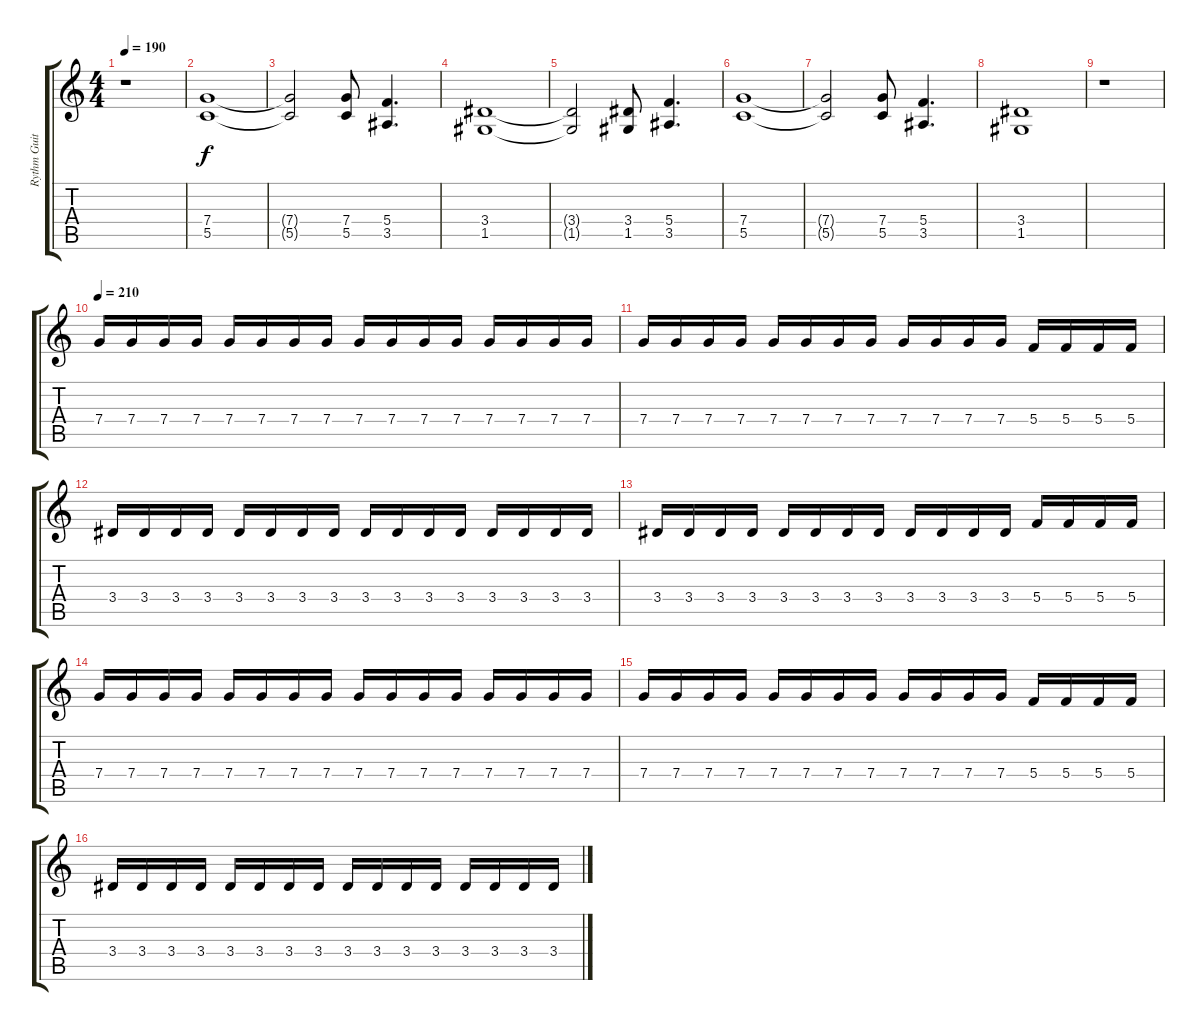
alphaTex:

\track ("Rythm Guitar" "Rythm Guit") {instrument distortionguitar}
\staff {score tabs}
\tuning (D4 A3 F3 C3 G2 C2) {hide}
\ts (4 4)
\tempo 190
\clef g2
\ks c
r.1{dy f} |
(7.4 5.5).1 |
(7.4{t} 5.5{t}).2 (7.4 5.5).8 (5.4 3.5).4{d} |
(3.4 1.5).1 |
(3.4{t} 1.5{t}).2 (3.4 1.5).8 (5.4 3.5).4{d} |
(7.4 5.5).1 |
(7.4{t} 5.5{t}).2 (7.4 5.5).8 (5.4 3.5).4{d} |
(3.4 1.5).1 |
r.1 |
\tempo 210
7.4.16 7.4.16 7.4.16 7.4.16 7.4.16 7.4.16 7.4.16 7.4.16 7.4.16 7.4.16 7.4.16 7.4.16 7.4.16 7.4.16 7.4.16 7.4.16 |
7.4.16 7.4.16 7.4.16 7.4.16 7.4.16 7.4.16 7.4.16 7.4.16 7.4.16 7.4.16 7.4.16 7.4.16 5.4.16 5.4.16 5.4.16 5.4.16 |
3.4.16 3.4.16 3.4.16 3.4.16 3.4.16 3.4.16 3.4.16 3.4.16 3.4.16 3.4.16 3.4.16 3.4.16 3.4.16 3.4.16 3.4.16 3.4.16 |
3.4.16 3.4.16 3.4.16 3.4.16 3.4.16 3.4.16 3.4.16 3.4.16 3.4.16 3.4.16 3.4.16 3.4.16 5.4.16 5.4.16 5.4.16 5.4.16 |
7.4.16 7.4.16 7.4.16 7.4.16 7.4.16 7.4.16 7.4.16 7.4.16 7.4.16 7.4.16 7.4.16 7.4.16 7.4.16 7.4.16 7.4.16 7.4.16 |
7.4.16 7.4.16 7.4.16 7.4.16 7.4.16 7.4.16 7.4.16 7.4.16 7.4.16 7.4.16 7.4.16 7.4.16 5.4.16 5.4.16 5.4.16 5.4.16 |
3.4.16 3.4.16 3.4.16 3.4.16 3.4.16 3.4.16 3.4.16 3.4.16 3.4.16 3.4.16 3.4.16 3.4.16 3.4.16 3.4.16 3.4.16 3.4.16
